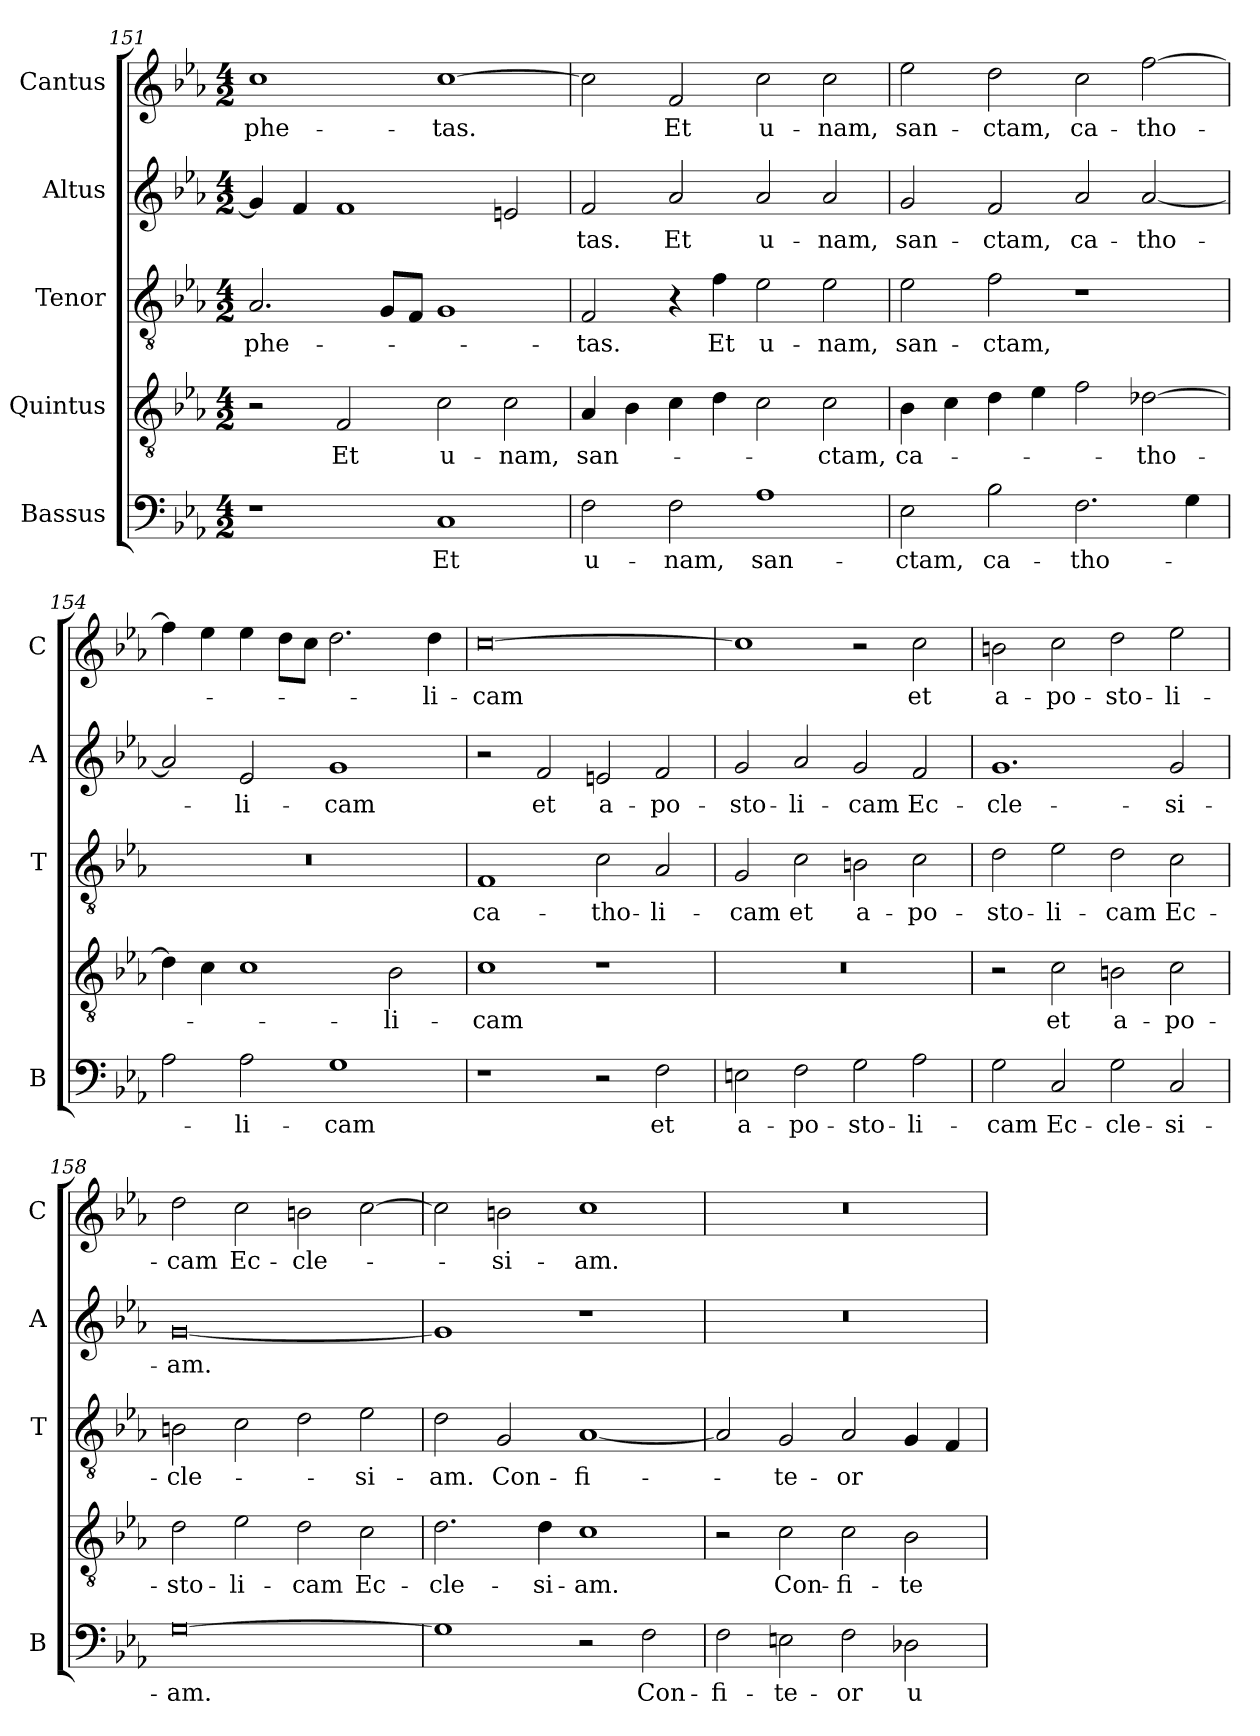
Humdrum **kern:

**kern	**text	**kern	**text	**kern	**text	**kern	**text	**kern	**text
*part5	*part5	*part4	*part4	*part3	*part3	*part2	*part2	*part1	*part1
*staff5	*staff5	*staff4	*staff4	*staff3	*staff3	*staff2	*staff2	*staff1	*staff1
*I"Bassus	*	*I"Quintus	*	*I"Tenor	*	*I"Altus	*	*I"Cantus	*
*I'B	*	*	*	*I'T	*	*I'A	*	*I'C	*
*clefF4	*	*clefGv2	*	*clefGv2	*	*clefG2	*	*clefG2	*
*k[b-e-a-]	*	*k[b-e-a-]	*	*k[b-e-a-]	*	*k[b-e-a-]	*	*k[b-e-a-]	*
*E-:	*	*E-:	*	*E-:	*	*E-:	*	*E-:	*
*M4/2	*	*M4/2	*	*M4/2	*	*M4/2	*	*M4/2	*
=151	=151	=151	=151	=151	=151	=151	=151	=151	=151
!	!	!	!	!	!LO:LY:b	!	!	!	!LO:LY:b
1r	.	2r	.	2.A-/	-phe-	4g/]	.	1cc	-phe-
.	.	.	.	.	.	4f/	.	.	.
!	!	!	!LO:LY:b	!	!	!	!	!	!
.	.	2F/	Et	.	.	1f	.	.	.
.	.	.	.	8G/L	.	.	.	.	.
.	.	.	.	8F/J	.	.	.	.	.
!	!LO:LY:b	!	!LO:LY:b	!	!	!	!	!	!LO:LY:b
1C	Et	2c\	u-	1G	.	.	.	[1cc	-tas.
!	!	!	!LO:LY:b	!	!	!	!	!	!
.	.	2c\	-nam,	.	.	2en/	.	.	.
!!LO:LB:g=z
=152	=152	=152	=152	=152	=152	=152	=152	=152	=152
!	!LO:LY:b	!	!LO:LY:b	!	!LO:LY:b	!	!LO:LY:b	!	!
2F\	u-	4A-/	san-	2F/	-tas.	2f/	-tas.	2cc\]	.
.	.	4B-\	.	.	.	.	.	.	.
!	!LO:LY:b	!	!	!	!	!	!LO:LY:b	!	!LO:LY:b
2F\	-nam,	4c\	.	4r	.	2a-/	Et	2f/	Et
!	!	!	!	!	!LO:LY:b	!	!	!	!
.	.	4d\	.	4f\	Et	.	.	.	.
!	!LO:LY:b	!	!	!	!LO:LY:b	!	!LO:LY:b	!	!LO:LY:b
1A-	san-	2c\	.	2e-\	u-	2a-/	u-	2cc\	u-
!	!	!	!LO:LY:b	!	!LO:LY:b	!	!LO:LY:b	!	!LO:LY:b
.	.	2c\	-ctam,	2e-\	-nam,	2a-/	-nam,	2cc\	-nam,
=153	=153	=153	=153	=153	=153	=153	=153	=153	=153
!	!LO:LY:b	!	!LO:LY:b	!	!LO:LY:b	!	!LO:LY:b	!	!LO:LY:b
2E-\	-ctam,	4B-\	ca-	2e-\	san-	2g/	san-	2ee-\	san-
.	.	4c\	.	.	.	.	.	.	.
!	!LO:LY:b	!	!	!	!LO:LY:b	!	!LO:LY:b	!	!LO:LY:b
2B-\	ca-	4d\	.	2f\	-ctam,	2f/	-ctam,	2dd\	-ctam,
.	.	4e-\	.	.	.	.	.	.	.
!	!LO:LY:b	!	!	!	!	!	!LO:LY:b	!	!LO:LY:b
2.F\	-tho-	2f\	.	1r	.	2a-/	ca-	2cc\	ca-
!	!	!	!LO:LY:b	!	!	!	!LO:LY:b	!	!LO:LY:b
.	.	[2d-X\	-tho-	.	.	[2a-/	-tho-	[2ff\	-tho-
4G\	.	.	.	.	.	.	.	.	.
=154	=154	=154	=154	=154	=154	=154	=154	=154	=154
2A-\	.	4d-\]	.	0r	.	2a-/]	.	4ff\]	.
.	.	4c\	.	.	.	.	.	4ee-\	.
!	!LO:LY:b	!	!	!	!	!	!LO:LY:b	!	!
2A-\	-li-	1c	.	.	.	2e-/	-li-	4ee-\	.
.	.	.	.	.	.	.	.	8dd\L	.
.	.	.	.	.	.	.	.	8cc\J	.
!	!LO:LY:b	!	!	!	!	!	!LO:LY:b	!	!
1G	-cam	.	.	.	.	1g	-cam	2.dd\	.
!	!	!	!LO:LY:b	!	!	!	!	!	!
.	.	2B-\	-li-	.	.	.	.	.	.
!	!	!	!	!	!	!	!	!	!LO:LY:b
.	.	.	.	.	.	.	.	4dd\	-li-
=155	=155	=155	=155	=155	=155	=155	=155	=155	=155
!	!	!	!LO:LY:b	!	!LO:LY:b	!	!	!	!LO:LY:b
1r	.	1c	-cam	1F	ca-	2r	.	[0cc	-cam
!	!	!	!	!	!	!	!LO:LY:b	!	!
.	.	.	.	.	.	2f/	et	.	.
!	!	!	!	!	!LO:LY:b	!	!LO:LY:b	!	!
2r	.	1r	.	2c\	-tho-	2en/	a-	.	.
!	!LO:LY:b	!	!	!	!LO:LY:b	!	!LO:LY:b	!	!
2F\	et	.	.	2A-/	-li-	2f/	-po-	.	.
!!LO:LB:g=z
=156	=156	=156	=156	=156	=156	=156	=156	=156	=156
!	!LO:LY:b	!	!	!	!LO:LY:b	!	!LO:LY:b	!	!
2En\	a-	0r	.	2G/	-cam	2g/	-sto-	1cc]	.
!	!LO:LY:b	!	!	!	!LO:LY:b	!	!LO:LY:b	!	!
2F\	-po-	.	.	2c\	et	2a-/	-li-	.	.
!	!LO:LY:b	!	!	!	!LO:LY:b	!	!LO:LY:b	!	!
2G\	-sto-	.	.	2Bn\	a-	2g/	-cam	2r	.
!	!LO:LY:b	!	!	!	!LO:LY:b	!	!LO:LY:b	!	!LO:LY:b
2A-\	-li-	.	.	2c\	-po-	2f/	Ec-	2cc\	et
=157	=157	=157	=157	=157	=157	=157	=157	=157	=157
!	!LO:LY:b	!	!	!	!LO:LY:b	!	!LO:LY:b	!	!LO:LY:b
2G\	-cam	2r	.	2d\	-sto-	1.g	-cle-	2bn\	a-
!	!LO:LY:b	!	!LO:LY:b	!	!LO:LY:b	!	!	!	!LO:LY:b
2C/	Ec-	2c\	et	2e-\	-li-	.	.	2cc\	-po-
!	!LO:LY:b	!	!LO:LY:b	!	!LO:LY:b	!	!	!	!LO:LY:b
2G\	-cle-	2Bn\	a-	2d\	-cam	.	.	2dd\	-sto-
!	!LO:LY:b	!	!LO:LY:b	!	!LO:LY:b	!	!LO:LY:b	!	!LO:LY:b
2C/	-si-	2c\	-po-	2c\	Ec-	2g/	-si-	2ee-\	-li-
=158	=158	=158	=158	=158	=158	=158	=158	=158	=158
!	!LO:LY:b	!	!LO:LY:b	!	!LO:LY:b	!	!LO:LY:b	!	!LO:LY:b
[0G	-am.	2d\	-sto-	2Bn\	-cle-	[0g	-am.	2dd\	-cam
!	!	!	!LO:LY:b	!	!	!	!	!	!LO:LY:b
.	.	2e-\	-li-	2c\	.	.	.	2cc\	Ec-
!	!	!	!LO:LY:b	!	!	!	!	!	!LO:LY:b
.	.	2d\	-cam	2d\	.	.	.	2bn\	-cle-
!	!	!	!LO:LY:b	!	!LO:LY:b	!	!	!	!
.	.	2c\	Ec-	2e-\	-si-	.	.	[2cc\	.
=159	=159	=159	=159	=159	=159	=159	=159	=159	=159
!	!	!	!LO:LY:b	!	!LO:LY:b	!	!	!	!
1G]	.	2.d\	-cle-	2d\	-am.	1g]	.	2cc\]	.
!	!	!	!	!	!LO:LY:b	!	!	!	!LO:LY:b
.	.	.	.	2G/	Con-	.	.	2bn\	-si-
!	!	!	!LO:LY:b	!	!	!	!	!	!
.	.	4d\	-si-	.	.	.	.	.	.
!	!	!	!LO:LY:b	!	!LO:LY:b	!	!	!	!LO:LY:b
2r	.	1c	-am.	[1A-	-fi-	1r	.	1cc	-am.
!	!LO:LY:b	!	!	!	!	!	!	!	!
2F\	Con-	.	.	.	.	.	.	.	.
!!LO:PB:g=z
=160	=160	=160	=160	=160	=160	=160	=160	=160	=160
!	!LO:LY:b	!	!	!	!	!	!	!	!
2F\	-fi-	2r	.	2A-/]	.	0r	.	0r	.
!	!LO:LY:b	!	!LO:LY:b	!	!LO:LY:b	!	!	!	!
2En\	-te-	2c\	Con-	2G/	-te-	.	.	.	.
!	!LO:LY:b	!	!LO:LY:b	!	!LO:LY:b	!	!	!	!
2F\	-or	2c\	-fi-	2A-/	-or	.	.	.	.
!	!LO:LY:b	!	!LO:LY:b	!	!	!	!	!	!
2D-X\	u-	2B-\	-te-	4G/	.	.	.	.	.
.	.	.	.	4F/	.	.	.	.	.
=	=	=	=	=	=	=	=	=	=
*-	*-	*-	*-	*-	*-	*-	*-	*-	*-
